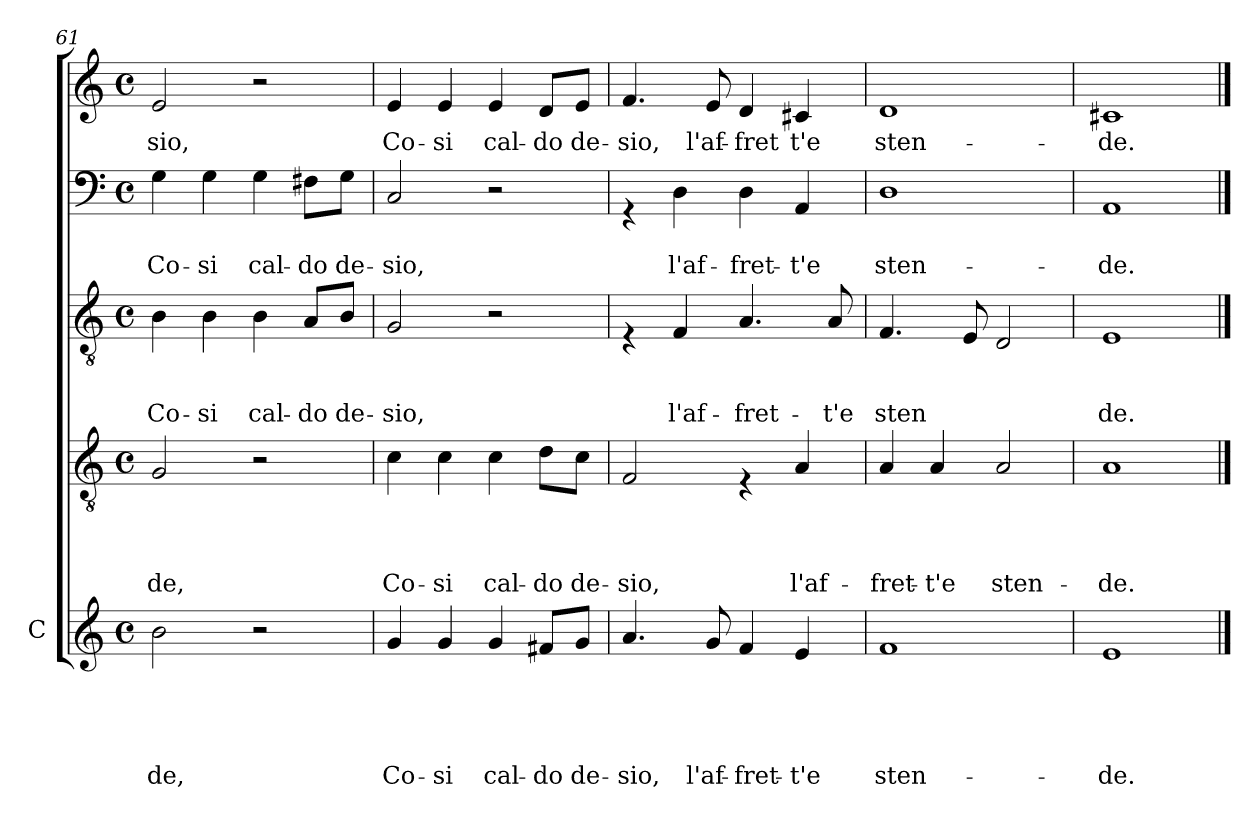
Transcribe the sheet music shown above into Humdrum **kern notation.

**kern	**text	**text	**text	**text	**text	**kern	**text	**text	**text	**text	**kern	**text	**text	**text	**kern	**text	**text	**kern	**text
*part5	*part5	*part5	*part5	*part5	*part5	*part4	*part4	*part4	*part4	*part4	*part3	*part3	*part3	*part3	*part2	*part2	*part2	*part1	*part1
*staff5	*staff5	*staff5	*staff5	*staff5	*staff5	*staff4	*staff4	*staff4	*staff4	*staff4	*staff3	*staff3	*staff3	*staff3	*staff2	*staff2	*staff2	*staff1	*staff1
*I"C	*	*	*	*	*	*	*	*	*	*	*	*	*	*	*	*	*	*	*
*clefG2	*	*	*	*	*	*clefGv2	*	*	*	*	*clefGv2	*	*	*	*clefF4	*	*	*clefG2	*
*k[]	*	*	*	*	*	*k[]	*	*	*	*	*k[]	*	*	*	*k[]	*	*	*k[]	*
*C:	*	*	*	*	*	*C:	*	*	*	*	*C:	*	*	*	*C:	*	*	*C:	*
*M4/4	*	*	*	*	*	*M4/4	*	*	*	*	*M4/4	*	*	*	*M4/4	*	*	*M4/4	*
*met(c)	*	*	*	*	*	*met(c)	*	*	*	*	*met(c)	*	*	*	*met(c)	*	*	*met(c)	*
=61	=61	=61	=61	=61	=61	=61	=61	=61	=61	=61	=61	=61	=61	=61	=61	=61	=61	=61	=61
!	!	!	!	!	!LO:LY:b	!	!	!	!	!LO:LY:b	!	!	!	!LO:LY:b	!	!	!LO:LY:b	!	!LO:LY:b
2b\	.	.	.	.	-de,	2G/	.	.	.	-de,	4B\	.	.	Co-	4G\	.	Co-	2e/	-sio,
!	!	!	!	!	!	!	!	!	!	!	!	!	!	!LO:LY:b	!	!	!LO:LY:b	!	!
.	.	.	.	.	.	.	.	.	.	.	4B\	.	.	-si	4G\	.	-si	.	.
!	!	!	!	!	!	!	!	!	!	!	!	!	!	!LO:LY:b	!	!	!LO:LY:b	!	!
2r	.	.	.	.	.	2r	.	.	.	.	4B\	.	.	cal-	4G\	.	cal-	2r	.
!	!	!	!	!	!	!	!	!	!	!	!	!	!	!LO:LY:b	!	!	!LO:LY:b	!	!
.	.	.	.	.	.	.	.	.	.	.	8A/L	.	.	-do	8F#X\L	.	-do	.	.
!	!	!	!	!	!	!	!	!	!	!	!	!	!	!LO:LY:b	!	!	!LO:LY:b	!	!
.	.	.	.	.	.	.	.	.	.	.	8B/J	.	.	de-	8G\J	.	de-	.	.
=62	=62	=62	=62	=62	=62	=62	=62	=62	=62	=62	=62	=62	=62	=62	=62	=62	=62	=62	=62
!	!	!	!	!	!LO:LY:b	!	!	!	!	!LO:LY:b	!	!	!	!LO:LY:b	!	!	!LO:LY:b	!	!LO:LY:b
4g/	.	.	.	.	Co-	4c\	.	.	.	Co-	2G/	.	.	-sio,	2C/	.	-sio,	4e/	Co-
!	!	!	!	!	!LO:LY:b	!	!	!	!	!LO:LY:b	!	!	!	!	!	!	!	!	!LO:LY:b
4g/	.	.	.	.	-si	4c\	.	.	.	-si	.	.	.	.	.	.	.	4e/	-si
!	!	!	!	!	!LO:LY:b	!	!	!	!	!LO:LY:b	!	!	!	!	!	!	!	!	!LO:LY:b
4g/	.	.	.	.	cal-	4c\	.	.	.	cal-	2r	.	.	.	2r	.	.	4e/	cal-
!	!	!	!	!	!LO:LY:b	!	!	!	!	!LO:LY:b	!	!	!	!	!	!	!	!	!LO:LY:b
8f#X/L	.	.	.	.	-do	8d\L	.	.	.	-do	.	.	.	.	.	.	.	8d/L	-do
!	!	!	!	!	!LO:LY:b	!	!	!	!	!LO:LY:b	!	!	!	!	!	!	!	!	!LO:LY:b
8g/J	.	.	.	.	de-	8c\J	.	.	.	de-	.	.	.	.	.	.	.	8e/J	de-
=63	=63	=63	=63	=63	=63	=63	=63	=63	=63	=63	=63	=63	=63	=63	=63	=63	=63	=63	=63
!	!	!	!	!	!LO:LY:b	!	!	!	!	!LO:LY:b	!	!	!	!	!	!	!	!	!LO:LY:b
4.a/	.	.	.	.	-sio,	2F/	.	.	.	-sio,	4rE	.	.	.	4rGG	.	.	4.f/	-sio,
!	!	!	!	!	!	!	!	!	!	!	!	!	!	!LO:LY:b	!	!	!LO:LY:b	!	!
.	.	.	.	.	.	.	.	.	.	.	4F/	.	.	l'af-	4D\	.	l'af-	.	.
!	!	!	!	!	!LO:LY:b	!	!	!	!	!	!	!	!	!	!	!	!	!	!LO:LY:b
8g/	.	.	.	.	l'af-	.	.	.	.	.	.	.	.	.	.	.	.	8e/	l'af-
!	!	!	!	!	!LO:LY:b	!	!	!	!	!	!	!	!	!LO:LY:b	!	!	!LO:LY:b	!	!LO:LY:b
4f/	.	.	.	.	-fret-	4rE	.	.	.	.	4.A/	.	.	-fret-	4D\	.	-fret-	4d/	-fret
!	!	!	!	!	!LO:LY:b	!	!	!	!	!LO:LY:b	!	!	!	!	!	!	!LO:LY:b	!	!LO:LY:b
4e/	.	.	.	.	-t'e	4A/	.	.	.	l'af-	.	.	.	.	4AA/	.	-t'e	4c#X/	t'e
!	!	!	!	!	!	!	!	!	!	!	!	!	!	!LO:LY:b	!	!	!	!	!
.	.	.	.	.	.	.	.	.	.	.	8A/	.	.	-t'e	.	.	.	.	.
=64	=64	=64	=64	=64	=64	=64	=64	=64	=64	=64	=64	=64	=64	=64	=64	=64	=64	=64	=64
!	!	!	!	!	!LO:LY:b	!	!	!	!	!LO:LY:b	!	!	!	!LO:LY:b	!	!	!LO:LY:b	!	!LO:LY:b
1f	.	.	.	.	sten-	4A/	.	.	.	-fret-	4.F/	.	.	sten	1D	.	sten-	1d	sten-
!	!	!	!	!	!	!	!	!	!	!LO:LY:b	!	!	!	!	!	!	!	!	!
.	.	.	.	.	.	4A/	.	.	.	-t'e	.	.	.	.	.	.	.	.	.
.	.	.	.	.	.	.	.	.	.	.	8E/	.	.	.	.	.	.	.	.
!	!	!	!	!	!	!	!	!	!	!LO:LY:b	!	!	!	!	!	!	!	!	!
.	.	.	.	.	.	2A/	.	.	.	sten-	2D/	.	.	.	.	.	.	.	.
=65	=65	=65	=65	=65	=65	=65	=65	=65	=65	=65	=65	=65	=65	=65	=65	=65	=65	=65	=65
!	!	!	!	!	!LO:LY:b	!	!	!	!	!LO:LY:b	!	!	!	!LO:LY:b	!	!	!LO:LY:b	!	!LO:LY:b
1e	.	.	.	.	-de.	1A	.	.	.	-de.	1E	.	.	de.	1AA	.	-de.	1c#X	-de.
==	==	==	==	==	==	==	==	==	==	==	==	==	==	==	==	==	==	==	==
*-	*-	*-	*-	*-	*-	*-	*-	*-	*-	*-	*-	*-	*-	*-	*-	*-	*-	*-	*-
